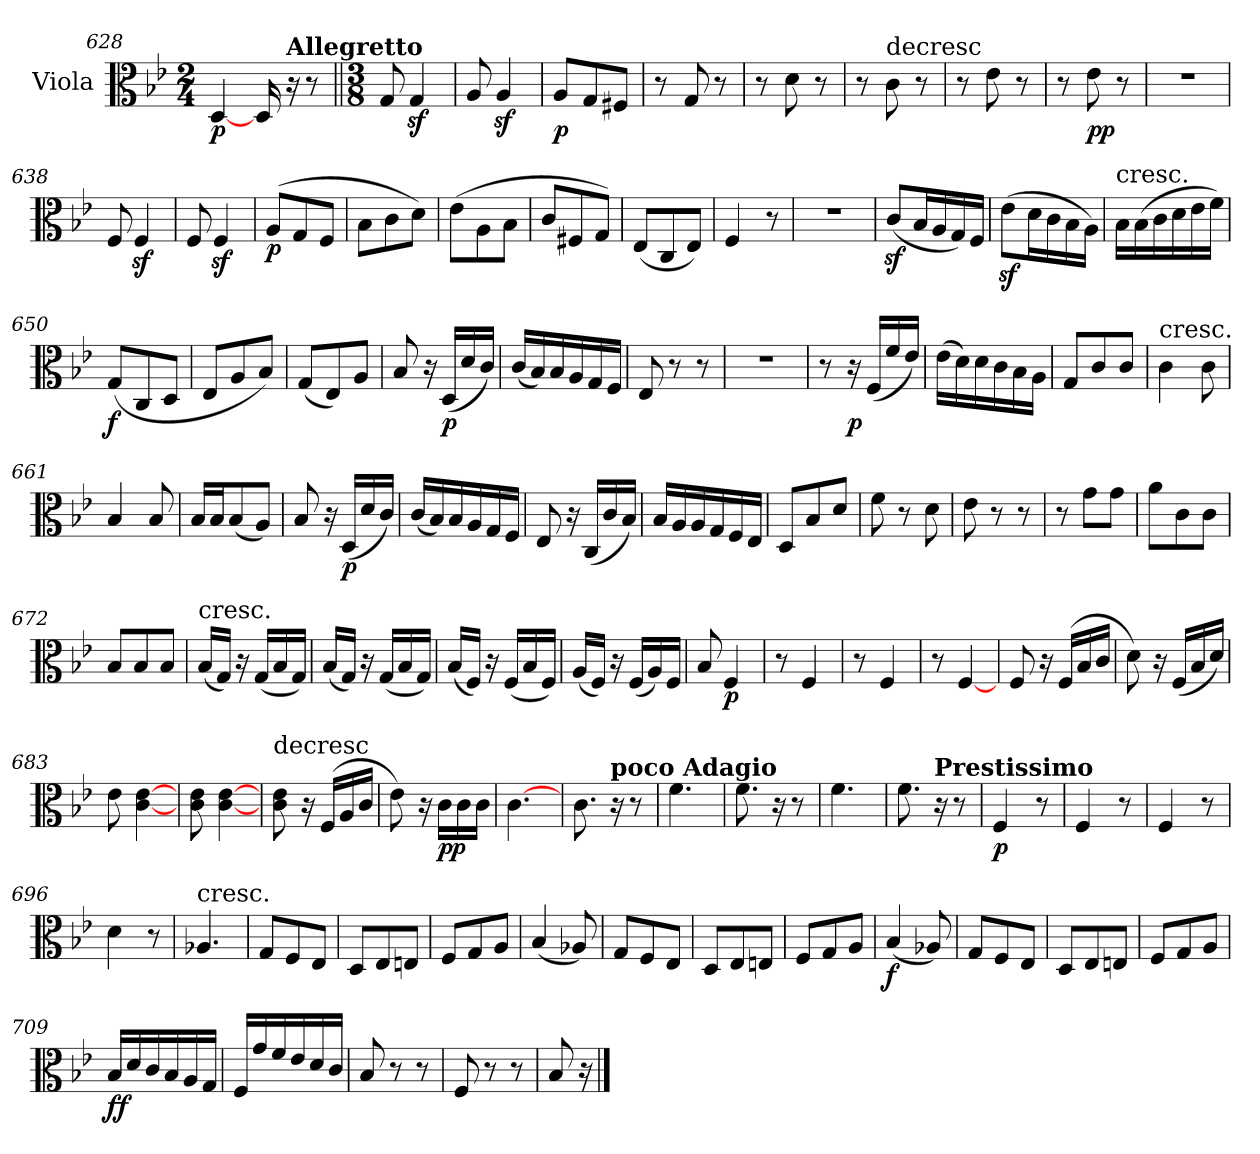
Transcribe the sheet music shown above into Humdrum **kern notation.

**kern	**dynam
*part1	*part1
*staff1	*staff1
*I"Viola	*
*I'Vla	*
*clefC3	*
*k[b-e-]	*
*B-:	*
*M2/4	*
=628	=628
[4D	p
16D	.
!LO:TX:a:B:t=Allegretto	!
16r	.
8r	.
=629||	=629||
*M3/8	*
8G	.
4Gz	.
=630	=630
8A	.
4Az	.
=631	=631
8A/L	p
8G/	.
8F#X/J	.
=632	=632
8r	.
8G	.
8r	.
=633	=633
8r	.
8d	.
8r	.
=634	=634
8r	.
!LO:TX:a:t=decresc	!
8c	.
8r	.
=635	=635
8r	.
8e-	.
8r	.
=636	=636
8r	.
8e-	pp
8r	.
=637	=637
4.r	.
=638	=638
8F	.
4Fz	.
=639	=639
8F	.
4Fz	.
=640	=640
(8A/L	p
8G/	.
8F/J	.
=641	=641
8B-\L	.
8c\	.
8d\J)	.
=642	=642
(8e-\L	.
8A\	.
8B-\J	.
=643	=643
8c/L	.
8F#X/	.
8G/J)	.
=644	=644
(8E-/L	.
8C/	.
8E-/J)	.
=645	=645
4F	.
8r	.
=646	=646
4.r	.
=647	=647
(8cz/L	.
16B-/L	.
16A/	.
16G/)	.
16F/JJ	.
=648	=648
(8e-z\L	.
16d\L	.
16c\	.
16B-\	.
16A\JJ)	.
=649	=649
!LO:TX:a:t=cresc.	!
16B-\LL	.
(16B-\	.
16c\	.
16d\	.
16e-\	.
16f\JJ)	.
=650	=650
(8G/L	f
8C/	.
8D/J	.
=651	=651
8E-/L	.
8A/	.
8B-/J)	.
=652	=652
(8G/L	.
8E-/)	.
8A/J	.
=653	=653
8B-	.
16r	.
(16D/LL	p
16d/	.
16c/JJ)	.
=654	=654
(16c/LL	.
16B-/)	.
16B-/	.
16A/	.
16G/	.
16F/JJ	.
=655	=655
8E-	.
8r	.
8r	.
=656	=656
4.r	.
=657	=657
8r	.
16r	p
(16F/LL	.
16f/	.
16e-/JJ)	.
=658	=658
(16e-\LL	.
16d\)	.
16d\	.
16c\	.
16B-\	.
16A\JJ	.
=659	=659
8G/L	.
8c/	.
8c/J	.
=660	=660
!LO:TX:a:t=cresc.	!
4c	.
8c	.
=661	=661
4B-	.
8B-	.
=662	=662
16B-/LL	.
16B-/J	.
(8B-/	.
8A/J)	.
=663	=663
8B-	.
16r	.
(16D/LL	p
16d/	.
16c/JJ)	.
=664	=664
(16c/LL	.
16B-/)	.
16B-/	.
16A/	.
16G/	.
16F/JJ	.
=665	=665
8E-	.
16r	.
(16C/LL	.
16c/	.
16B-/JJ)	.
=666	=666
16B-/LL	.
16A/	.
16A/	.
16G/	.
16F/	.
16E-/JJ	.
=667	=667
8D/L	.
8B-/	.
8d/J	.
=668	=668
8f	.
8r	.
8d	.
=669	=669
8e-	.
8r	.
8r	.
=670	=670
8r	.
8g\L	.
8g\J	.
=671	=671
8a\L	.
8c\	.
8c\J	.
=672	=672
8B-/L	.
8B-/	.
8B-/J	.
=673	=673
!LO:TX:a:t=cresc.	!
(16B-/LL	.
16G/JJ)	.
16r	.
(16G/LL	.
16B-/	.
16G/JJ)	.
=674	=674
(16B-/LL	.
16G/JJ)	.
16r	.
(16G/LL	.
16B-/	.
16G/JJ)	.
=675	=675
(16B-/LL	.
16F/JJ)	.
16r	.
(16F/LL	.
16B-/	.
16F/JJ)	.
=676	=676
(16A/LL	.
16F/JJ)	.
16r	.
(16F/LL	.
16A/)	.
16F/JJ	.
=677	=677
8B-	.
4F	p
=678	=678
8r	.
4F	.
=679	=679
8r	.
4F	.
=680	=680
8r	.
[4F	.
=681	=681
8F	.
16r	.
(16F/LL	.
16B-/	.
16c/JJ	.
=682	=682
8d)	.
16r	.
(16F/LL	.
16B-/	.
16d/JJ)	.
=683	=683
8e-	.
[4c [4e-	.
=684	=684
8c 8e-	.
[4c [4e-	.
=685	=685
!LO:TX:a:t=decresc	!
8c 8e-	.
16r	.
(16F/LL	.
16A/	.
16c/JJ	.
=686	=686
8e-)	.
16r	.
16c\LL	pp
16c\	.
16c\JJ	.
=687	=687
[4.c	.
=688	=688
8.c	.
!LO:TX:a:B:t=poco Adagio	!
16r	.
8r	.
=689	=689
4.f	.
=690	=690
8.f	.
16r	.
8r	.
=691	=691
4.f	.
=692	=692
8.f	.
!LO:TX:a:B:t=Prestissimo	!
16r	.
8r	.
=693	=693
4F	p
8r	.
=694	=694
4F	.
8r	.
=695	=695
4F	.
8r	.
=696	=696
4d	.
8r	.
=697	=697
!LO:TX:a:t=cresc.	!
4.A-X	.
=698	=698
8G/L	.
8F/	.
8E-/J	.
=699	=699
8D/L	.
8E-/	.
8En/J	.
=700	=700
8F/L	.
8G/	.
8A/J	.
=701	=701
(4B-	.
8A-X)	.
=702	=702
8G/L	.
8F/	.
8E-/J	.
=703	=703
8D/L	.
8E-/	.
8En/J	.
=704	=704
8F/L	.
8G/	.
8A/J	.
=705	=705
(4B-	f
8A-X)	.
=706	=706
8G/L	.
8F/	.
8E-/J	.
=707	=707
8D/L	.
8E-/	.
8En/J	.
=708	=708
8F/L	.
8G/	.
8A/J	.
=709	=709
16B-/LL	ff
16d/	.
16c/	.
16B-/	.
16A/	.
16G/JJ	.
=710	=710
16F/LL	.
16g/	.
16f/	.
16e-/	.
16d/	.
16c/JJ	.
=711	=711
8B-	.
8r	.
8r	.
=712	=712
8F	.
8r	.
8r	.
=713	=713
8B-	.
16r	.
==	==
*-	*-
